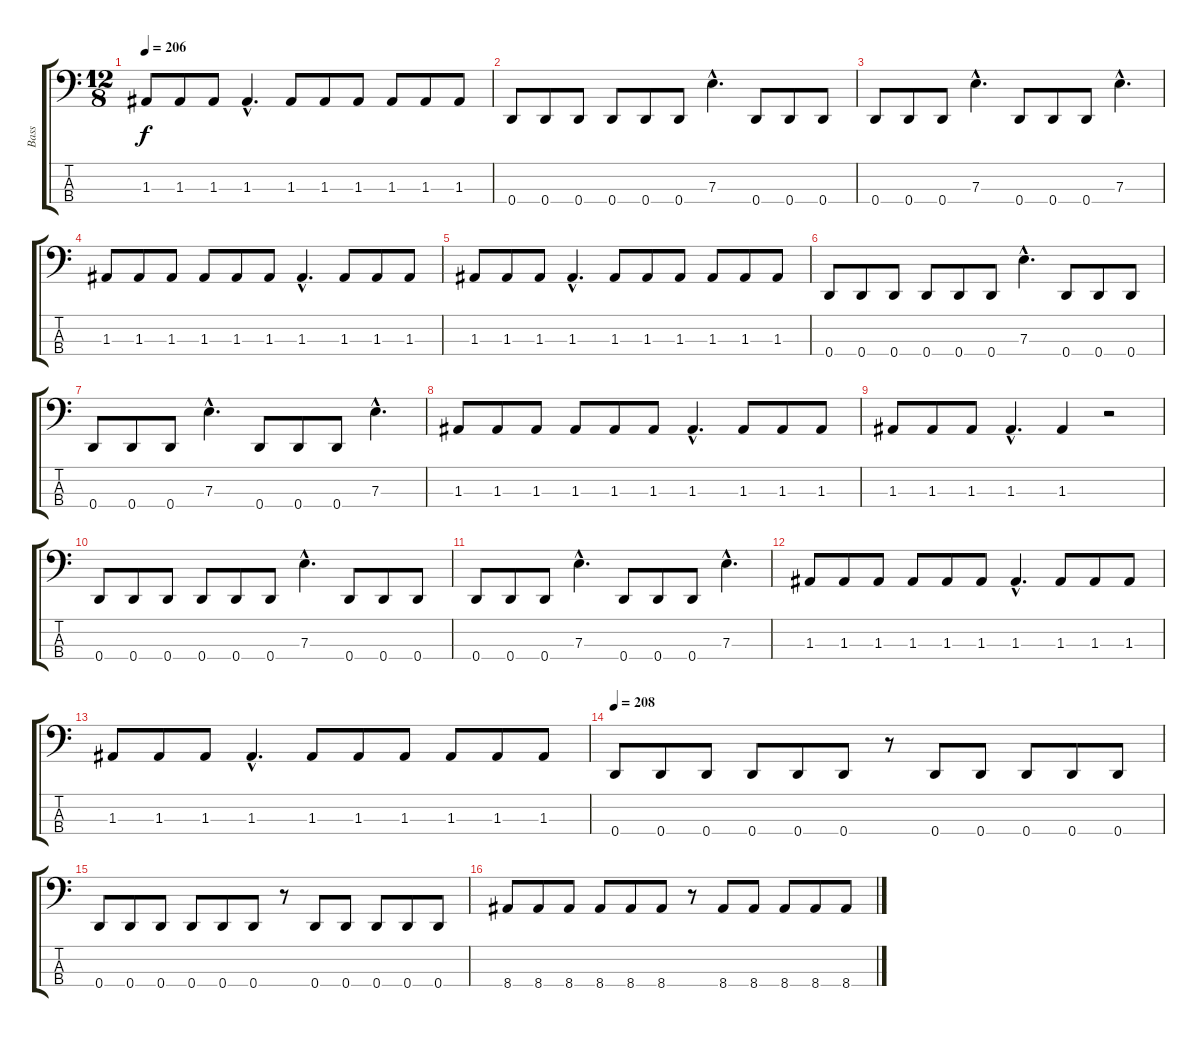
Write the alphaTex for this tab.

\track ("Bass" "Bass") {instrument electricbasspick}
\staff {score tabs}
\tuning (G2 D2 A1 D1) {hide}
\ts (12 8)
\tempo 206
\clef f4
\ks c
1.3.8{dy f} 1.3.8 1.3.8 1.3{hac}.4{d} 1.3.8 1.3.8 1.3.8 1.3.8 1.3.8 1.3.8 |
0.4.8 0.4.8 0.4.8 0.4.8 0.4.8 0.4.8 7.3{hac}.4{d} 0.4.8 0.4.8 0.4.8 |
0.4.8 0.4.8 0.4.8 7.3{hac}.4{d} 0.4.8 0.4.8 0.4.8 7.3{hac}.4{d} |
1.3.8 1.3.8 1.3.8 1.3.8 1.3.8 1.3.8 1.3{hac}.4{d} 1.3.8 1.3.8 1.3.8 |
1.3.8 1.3.8 1.3.8 1.3{hac}.4{d} 1.3.8 1.3.8 1.3.8 1.3.8 1.3.8 1.3.8 |
0.4.8 0.4.8 0.4.8 0.4.8 0.4.8 0.4.8 7.3{hac}.4{d} 0.4.8 0.4.8 0.4.8 |
0.4.8 0.4.8 0.4.8 7.3{hac}.4{d} 0.4.8 0.4.8 0.4.8 7.3{hac}.4{d} |
1.3.8 1.3.8 1.3.8 1.3.8 1.3.8 1.3.8 1.3{hac}.4{d} 1.3.8 1.3.8 1.3.8 |
1.3.8 1.3.8 1.3.8 1.3{hac}.4{d} 1.3.4 r.2 |
0.4.8 0.4.8 0.4.8 0.4.8 0.4.8 0.4.8 7.3{hac}.4{d} 0.4.8 0.4.8 0.4.8 |
0.4.8 0.4.8 0.4.8 7.3{hac}.4{d} 0.4.8 0.4.8 0.4.8 7.3{hac}.4{d} |
1.3.8 1.3.8 1.3.8 1.3.8 1.3.8 1.3.8 1.3{hac}.4{d} 1.3.8 1.3.8 1.3.8 |
1.3.8 1.3.8 1.3.8 1.3{hac}.4{d} 1.3.8 1.3.8 1.3.8 1.3.8 1.3.8 1.3.8 |
\tempo 208
0.4.8 0.4.8 0.4.8 0.4.8 0.4.8 0.4.8 r.8 0.4.8 0.4.8 0.4.8 0.4.8 0.4.8 |
0.4.8 0.4.8 0.4.8 0.4.8 0.4.8 0.4.8 r.8 0.4.8 0.4.8 0.4.8 0.4.8 0.4.8 |
8.4.8 8.4.8 8.4.8 8.4.8 8.4.8 8.4.8 r.8 8.4.8 8.4.8 8.4.8 8.4.8 8.4.8
